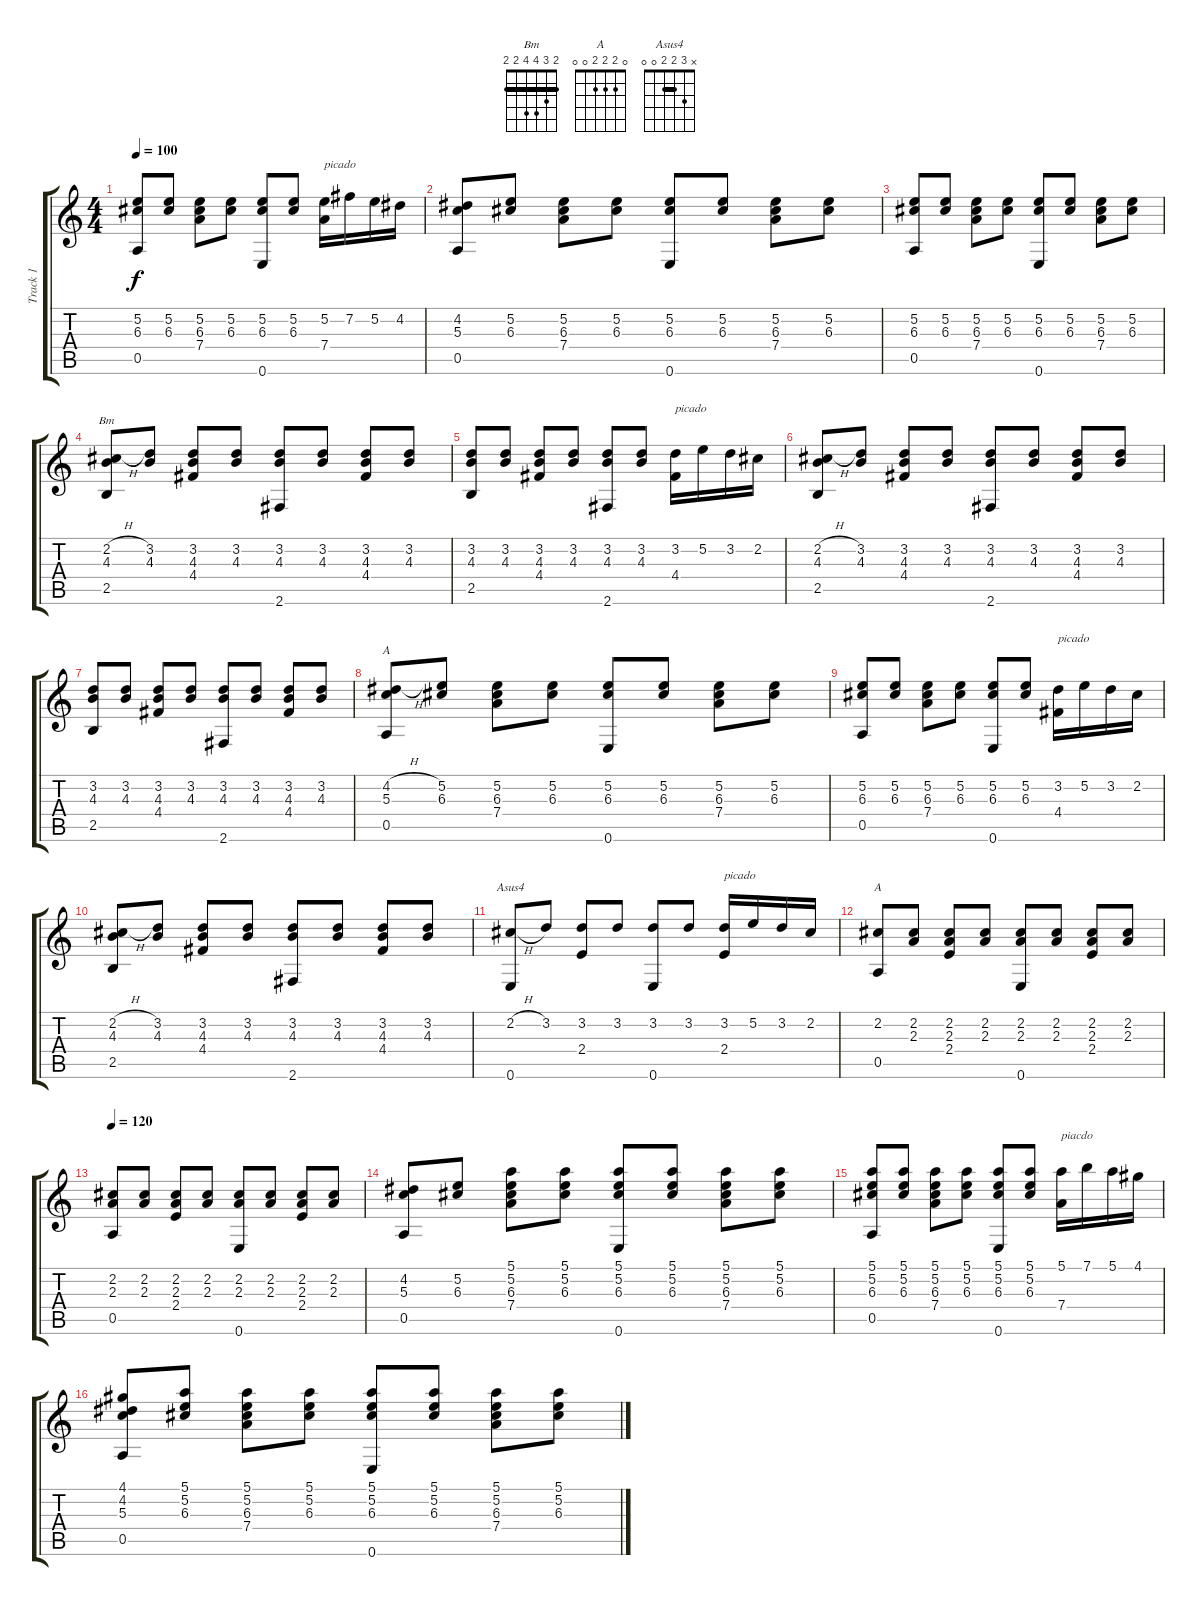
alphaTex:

\track ("Track 1" "Track 1") {instrument acousticguitarsteel}
\staff {score tabs}
\tuning (E4 B3 G3 D3 A2 E2) {hide}
\chord ("Bm" 2 3 4 4 2 2) {barre 2}
\chord ("A" 5 5 6 7 0 0) {firstfret 5 barre 5}
\chord ("Asus4" x 3 2 2 0 0) {barre 2}
\chord ("A" 0 2 2 2 0 0)
\ts (4 4)
\tempo 100
\clef g2
\ks c
(5.2 6.3 0.5).8{dy f} (5.2 6.3).8 (5.2 6.3 7.4).8 (5.2 6.3).8 (5.2 6.3 0.6).8 (5.2 6.3).8 (5.2 7.4).16{txt "picado"} 7.2.16 5.2.16 4.2.16 |
(4.2 5.3 0.5).8 (5.2 6.3).8 (5.2 6.3 7.4).8 (5.2 6.3).8 (5.2 6.3 0.6).8 (5.2 6.3).8 (5.2 6.3 7.4).8 (5.2 6.3).8 |
(5.2 6.3 0.5).8 (5.2 6.3).8 (5.2 6.3 7.4).8 (5.2 6.3).8 (5.2 6.3 0.6).8 (5.2 6.3).8 (5.2 6.3 7.4).8 (5.2 6.3).8 |
(2.2{h} 4.3 2.5).8{ch "Bm"} (3.2 4.3).8 (3.2 4.3 4.4).8 (3.2 4.3).8 (3.2 4.3 2.6).8 (3.2 4.3).8 (3.2 4.3 4.4).8 (3.2 4.3).8 |
(3.2 4.3 2.5).8 (3.2 4.3).8 (3.2 4.3 4.4).8 (3.2 4.3).8 (3.2 4.3 2.6).8 (3.2 4.3).8 (3.2 4.4).16{txt "picado"} 5.2.16 3.2.16 2.2.16 |
(2.2{h} 4.3 2.5).8 (3.2 4.3).8 (3.2 4.3 4.4).8 (3.2 4.3).8 (3.2 4.3 2.6).8 (3.2 4.3).8 (3.2 4.3 4.4).8 (3.2 4.3).8 |
(3.2 4.3 2.5).8 (3.2 4.3).8 (3.2 4.3 4.4).8 (3.2 4.3).8 (3.2 4.3 2.6).8 (3.2 4.3).8 (3.2 4.3 4.4).8 (3.2 4.3).8 |
(4.2{h} 5.3 0.5).8{ch "A"} (5.2 6.3).8 (5.2 6.3 7.4).8 (5.2 6.3).8 (5.2 6.3 0.6).8 (5.2 6.3).8 (5.2 6.3 7.4).8 (5.2 6.3).8 |
(5.2 6.3 0.5).8 (5.2 6.3).8 (5.2 6.3 7.4).8 (5.2 6.3).8 (5.2 6.3 0.6).8 (5.2 6.3).8 (3.2 4.4).16{txt "picado"} 5.2.16 3.2.16 2.2.16 |
(2.2{h} 4.3 2.5).8 (3.2 4.3).8 (3.2 4.3 4.4).8 (3.2 4.3).8 (3.2 4.3 2.6).8 (3.2 4.3).8 (3.2 4.3 4.4).8 (3.2 4.3).8 |
(2.2{h} 0.6).8{ch "Asus4"} 3.2.8 (3.2 2.4).8 3.2.8 (3.2 0.6).8 3.2.8 (3.2 2.4).16{txt "picado"} 5.2.16 3.2.16 2.2.16 |
(2.2 0.5).8{ch "A"} (2.2 2.3).8 (2.2 2.3 2.4).8 (2.2 2.3).8 (2.2 2.3 0.6).8 (2.2 2.3).8 (2.2 2.3 2.4).8 (2.2 2.3).8 |
\tempo 120
(2.2 2.3 0.5).8 (2.2 2.3).8 (2.2 2.3 2.4).8 (2.2 2.3).8 (2.2 2.3 0.6).8 (2.2 2.3).8 (2.2 2.3 2.4).8 (2.2 2.3).8 |
(4.2 5.3 0.5).8 (5.2 6.3).8 (5.1 5.2 6.3 7.4).8 (5.1 5.2 6.3).8 (5.1 5.2 6.3 0.6).8 (5.1 5.2 6.3).8 (5.1 5.2 6.3 7.4).8 (5.1 5.2 6.3).8 |
(5.1 5.2 6.3 0.5).8 (5.1 5.2 6.3).8 (5.1 5.2 6.3 7.4).8 (5.1 5.2 6.3).8 (5.1 5.2 6.3 0.6).8 (5.1 5.2 6.3).8 (5.1 7.4).16{txt "piacdo"} 7.1.16 5.1.16 4.1.16 |
(4.1 4.2 5.3 0.5).8 (5.1 5.2 6.3).8 (5.1 5.2 6.3 7.4).8 (5.1 5.2 6.3).8 (5.1 5.2 6.3 0.6).8 (5.1 5.2 6.3).8 (5.1 5.2 6.3 7.4).8 (5.1 5.2 6.3).8
